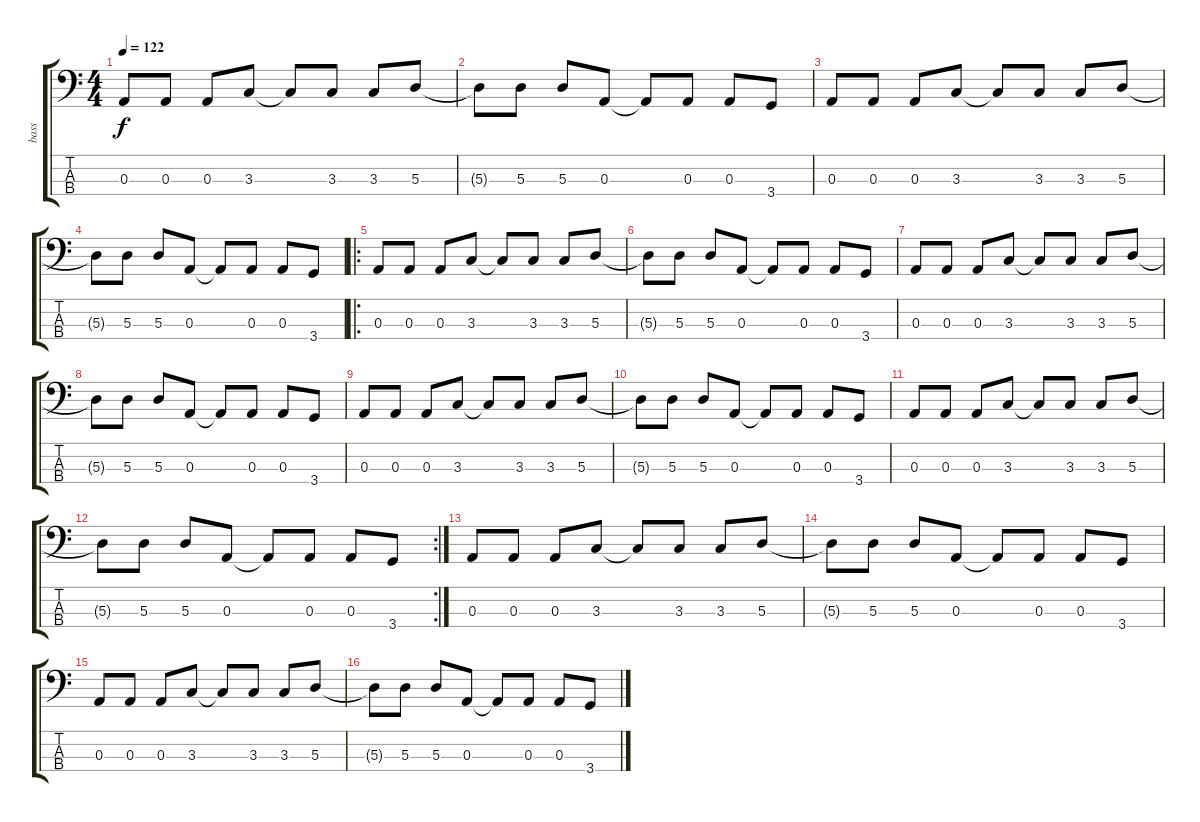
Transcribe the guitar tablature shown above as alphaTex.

\track ("bass" "bass") {instrument electricbassfinger}
\staff {score tabs}
\tuning (G2 D2 A1 E1) {hide}
\ts (4 4)
\tempo 122
\clef f4
\ks c
0.3.8{dy f} 0.3.8 0.3.8 3.3.8 3.3{t}.8 3.3.8 3.3.8 5.3.8 |
5.3{t}.8 5.3.8 5.3.8 0.3.8 0.3{t}.8 0.3.8 0.3.8 3.4.8 |
0.3.8 0.3.8 0.3.8 3.3.8 3.3{t}.8 3.3.8 3.3.8 5.3.8 |
5.3{t}.8 5.3.8 5.3.8 0.3.8 0.3{t}.8 0.3.8 0.3.8 3.4.8 |
\ro
0.3.8 0.3.8 0.3.8 3.3.8 3.3{t}.8 3.3.8 3.3.8 5.3.8 |
5.3{t}.8 5.3.8 5.3.8 0.3.8 0.3{t}.8 0.3.8 0.3.8 3.4.8 |
0.3.8 0.3.8 0.3.8 3.3.8 3.3{t}.8 3.3.8 3.3.8 5.3.8 |
5.3{t}.8 5.3.8 5.3.8 0.3.8 0.3{t}.8 0.3.8 0.3.8 3.4.8 |
0.3.8 0.3.8 0.3.8 3.3.8 3.3{t}.8 3.3.8 3.3.8 5.3.8 |
5.3{t}.8 5.3.8 5.3.8 0.3.8 0.3{t}.8 0.3.8 0.3.8 3.4.8 |
0.3.8 0.3.8 0.3.8 3.3.8 3.3{t}.8 3.3.8 3.3.8 5.3.8 |
\rc 2
5.3{t}.8 5.3.8 5.3.8 0.3.8 0.3{t}.8 0.3.8 0.3.8 3.4.8 |
0.3.8 0.3.8 0.3.8 3.3.8 3.3{t}.8 3.3.8 3.3.8 5.3.8 |
5.3{t}.8 5.3.8 5.3.8 0.3.8 0.3{t}.8 0.3.8 0.3.8 3.4.8 |
0.3.8 0.3.8 0.3.8 3.3.8 3.3{t}.8 3.3.8 3.3.8 5.3.8 |
5.3{t}.8 5.3.8 5.3.8 0.3.8 0.3{t}.8 0.3.8 0.3.8 3.4.8
